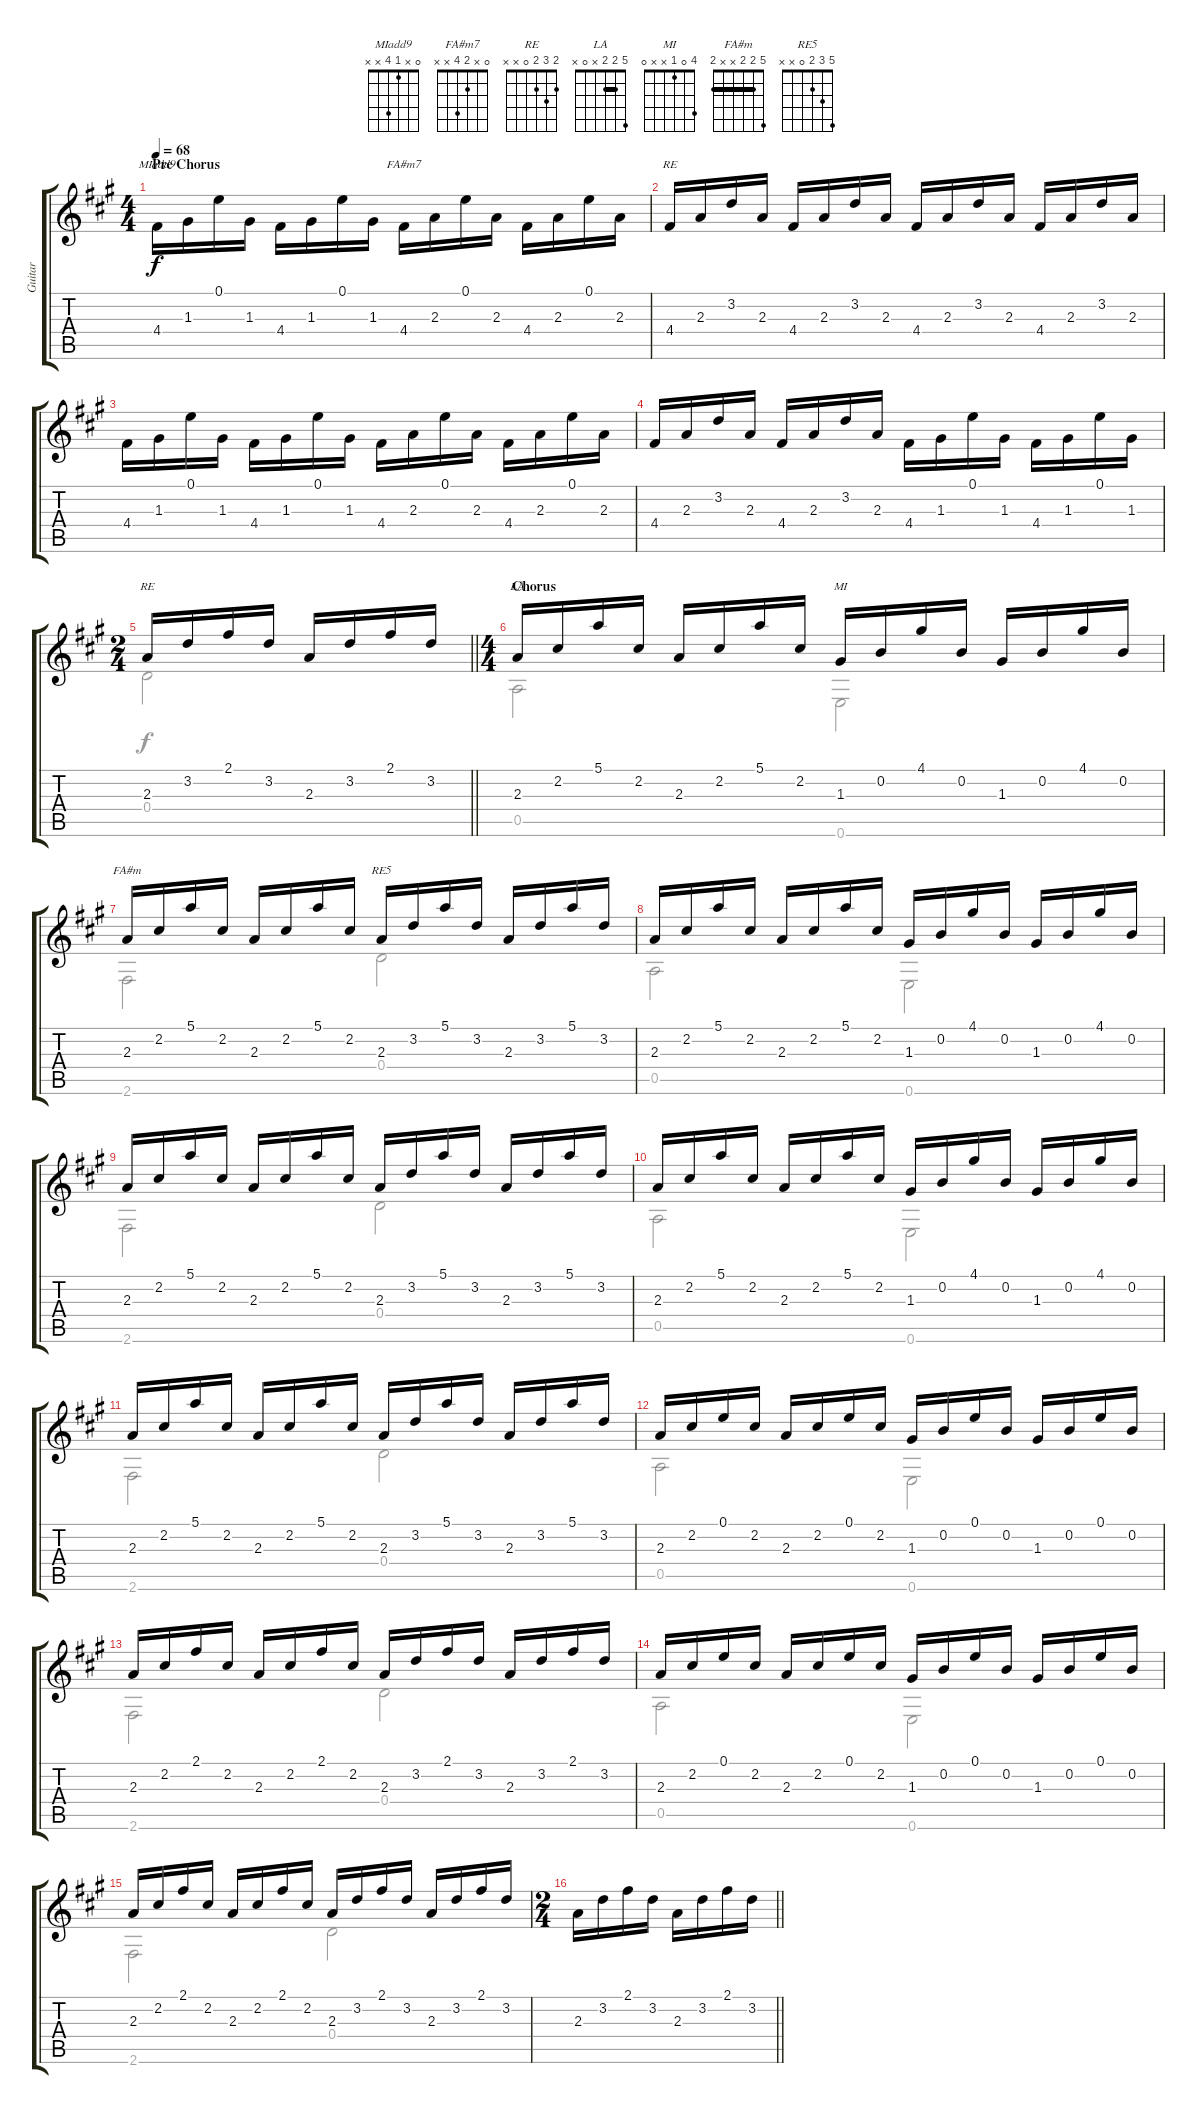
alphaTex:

\track ("Guitar" "Guitar") {instrument acousticguitarnylon}
\staff {score tabs}
\tuning (E4 B3 G3 D3 A2 E2) {hide}
\chord ("MIadd9" 0 x 1 4 x x)
\chord ("FA#m7" 0 x 2 4 x x)
\chord ("RE" x 3 2 4 x x)
\chord ("RE" 2 3 2 0 x x)
\chord ("LA" 5 2 2 x 0 x) {barre 2}
\chord ("MI" 4 0 1 x x 0)
\chord ("FA#m" 5 2 2 x x 2) {barre 2}
\chord ("RE5" 5 3 2 0 x x)
\voice
\ts (4 4)
\section ("" "Pre Chorus")
\tempo 68
\clef g2
\ks a
4.4.16{ch "MIadd9" dy f} 1.3.16 0.1.16 1.3.16 4.4.16 1.3.16 0.1.16 1.3.16 4.4.16{ch "FA#m7"} 2.3.16 0.1.16 2.3.16 4.4.16 2.3.16 0.1.16 2.3.16 |
4.4.16{ch "RE"} 2.3.16 3.2.16 2.3.16 4.4.16 2.3.16 3.2.16 2.3.16 4.4.16 2.3.16 3.2.16 2.3.16 4.4.16 2.3.16 3.2.16 2.3.16 |
4.4.16 1.3.16 0.1.16 1.3.16 4.4.16 1.3.16 0.1.16 1.3.16 4.4.16 2.3.16 0.1.16 2.3.16 4.4.16 2.3.16 0.1.16 2.3.16 |
4.4.16 2.3.16 3.2.16 2.3.16 4.4.16 2.3.16 3.2.16 2.3.16 4.4.16 1.3.16 0.1.16 1.3.16 4.4.16 1.3.16 0.1.16 1.3.16 |
\ts (2 4)
\barLineRight lightlight
2.3.16{ch "RE"} 3.2.16 2.1.16 3.2.16 2.3.16 3.2.16 2.1.16 3.2.16 |
\ts (4 4)
\section ("" "Chorus")
2.3.16{ch "LA"} 2.2.16 5.1.16 2.2.16 2.3.16 2.2.16 5.1.16 2.2.16 1.3.16{ch "MI"} 0.2.16 4.1.16 0.2.16 1.3.16 0.2.16 4.1.16 0.2.16 |
2.3.16{ch "FA#m"} 2.2.16 5.1.16 2.2.16 2.3.16 2.2.16 5.1.16 2.2.16 2.3.16{ch "RE5"} 3.2.16 5.1.16 3.2.16 2.3.16 3.2.16 5.1.16 3.2.16 |
2.3.16 2.2.16 5.1.16 2.2.16 2.3.16 2.2.16 5.1.16 2.2.16 1.3.16 0.2.16 4.1.16 0.2.16 1.3.16 0.2.16 4.1.16 0.2.16 |
2.3.16 2.2.16 5.1.16 2.2.16 2.3.16 2.2.16 5.1.16 2.2.16 2.3.16 3.2.16 5.1.16 3.2.16 2.3.16 3.2.16 5.1.16 3.2.16 |
2.3.16 2.2.16 5.1.16 2.2.16 2.3.16 2.2.16 5.1.16 2.2.16 1.3.16 0.2.16 4.1.16 0.2.16 1.3.16 0.2.16 4.1.16 0.2.16 |
2.3.16 2.2.16 5.1.16 2.2.16 2.3.16 2.2.16 5.1.16 2.2.16 2.3.16 3.2.16 5.1.16 3.2.16 2.3.16 3.2.16 5.1.16 3.2.16 |
2.3.16 2.2.16 0.1.16 2.2.16 2.3.16 2.2.16 0.1.16 2.2.16 1.3.16 0.2.16 0.1.16 0.2.16 1.3.16 0.2.16 0.1.16 0.2.16 |
2.3.16 2.2.16 2.1.16 2.2.16 2.3.16 2.2.16 2.1.16 2.2.16 2.3.16 3.2.16 2.1.16 3.2.16 2.3.16 3.2.16 2.1.16 3.2.16 |
2.3.16 2.2.16 0.1.16 2.2.16 2.3.16 2.2.16 0.1.16 2.2.16 1.3.16 0.2.16 0.1.16 0.2.16 1.3.16 0.2.16 0.1.16 0.2.16 |
2.3.16 2.2.16 2.1.16 2.2.16 2.3.16 2.2.16 2.1.16 2.2.16 2.3.16 3.2.16 2.1.16 3.2.16 2.3.16 3.2.16 2.1.16 3.2.16 |
\ts (2 4)
\barLineRight lightlight
2.3.16 3.2.16 2.1.16 3.2.16 2.3.16 3.2.16 2.1.16 3.2.16
\voice
\clef g2
\ottava regular
\simile none
\ks a
|
|
|
|
\barLineRight lightlight
0.4.2 |
0.5.2 0.6.2 |
2.6.2 0.4.2 |
0.5.2 0.6.2 |
2.6.2 0.4.2 |
0.5.2 0.6.2 |
2.6.2 0.4.2 |
0.5.2 0.6.2 |
2.6.2 0.4.2 |
0.5.2 0.6.2 |
2.6.2 0.4.2 |
\barLineRight lightlight
